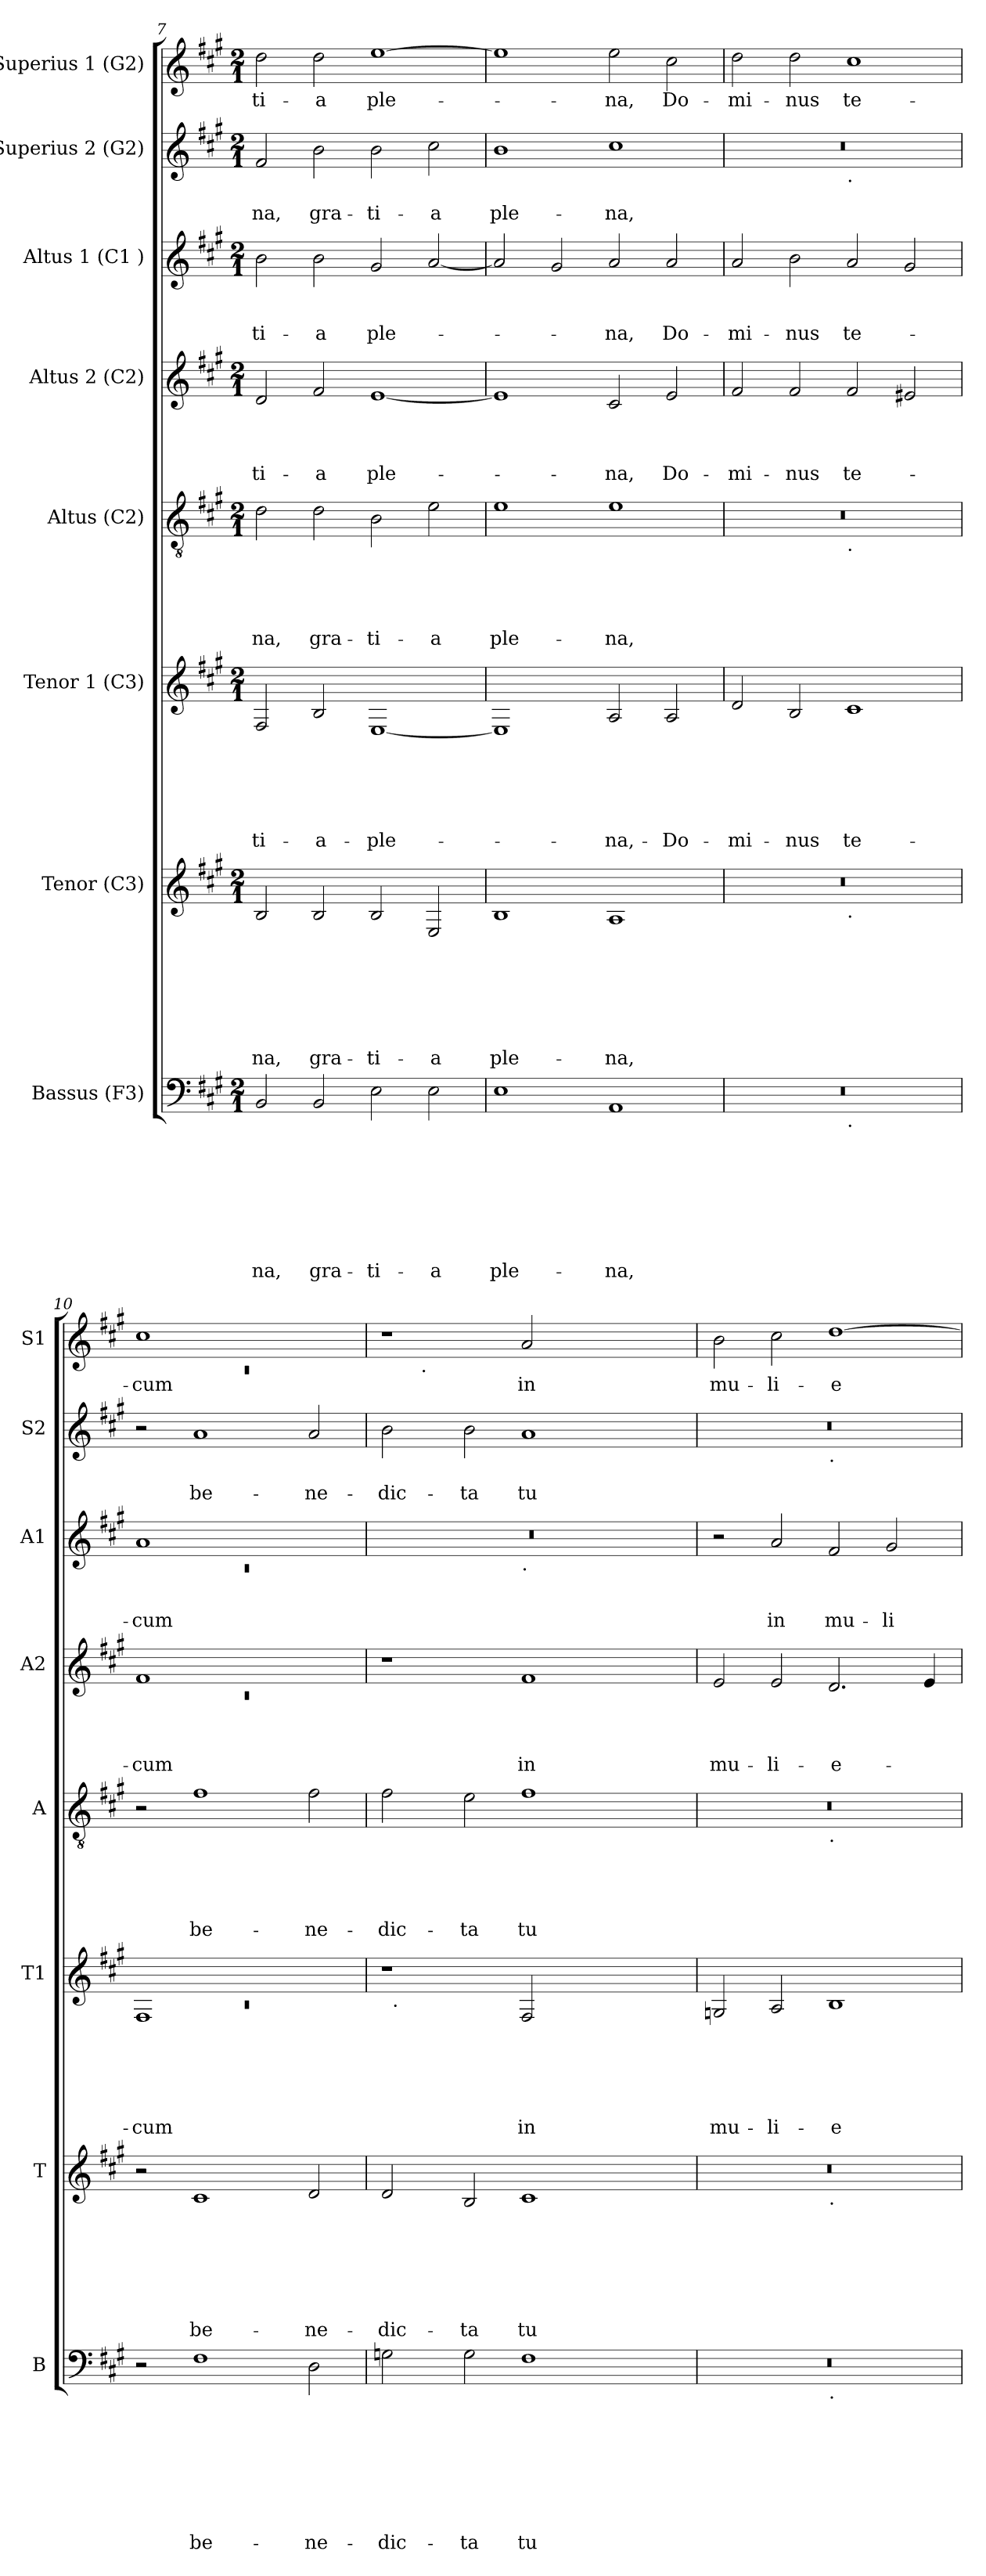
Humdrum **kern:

**kern	**text	**text	**text	**text	**text	**text	**text	**text	**kern	**text	**text	**text	**text	**text	**text	**text	**kern	**text	**text	**text	**text	**text	**text	**kern	**text	**text	**text	**text	**text	**kern	**text	**text	**text	**text	**kern	**text	**text	**text	**kern	**text	**text	**kern	**text
*part8	*part8	*part8	*part8	*part8	*part8	*part8	*part8	*part8	*part7	*part7	*part7	*part7	*part7	*part7	*part7	*part7	*part6	*part6	*part6	*part6	*part6	*part6	*part6	*part5	*part5	*part5	*part5	*part5	*part5	*part4	*part4	*part4	*part4	*part4	*part3	*part3	*part3	*part3	*part2	*part2	*part2	*part1	*part1
*staff8	*staff8	*staff8	*staff8	*staff8	*staff8	*staff8	*staff8	*staff8	*staff7	*staff7	*staff7	*staff7	*staff7	*staff7	*staff7	*staff7	*staff6	*staff6	*staff6	*staff6	*staff6	*staff6	*staff6	*staff5	*staff5	*staff5	*staff5	*staff5	*staff5	*staff4	*staff4	*staff4	*staff4	*staff4	*staff3	*staff3	*staff3	*staff3	*staff2	*staff2	*staff2	*staff1	*staff1
*I"Bassus (F3)	*	*	*	*	*	*	*	*	*I"Tenor (C3)	*	*	*	*	*	*	*	*I"Tenor 1 (C3)	*	*	*	*	*	*	*I"Altus (C2)	*	*	*	*	*	*I"Altus 2 (C2)	*	*	*	*	*I"Altus 1 (C1 )	*	*	*	*I"Superius 2 (G2)	*	*	*I"Superius 1 (G2)	*
*I'B	*	*	*	*	*	*	*	*	*I'T	*	*	*	*	*	*	*	*I'T1	*	*	*	*	*	*	*I'A	*	*	*	*	*	*I'A2	*	*	*	*	*I'A1	*	*	*	*I'S2	*	*	*I'S1	*
*clefF4	*	*	*	*	*	*	*	*	*clefG2	*	*	*	*	*	*	*	*clefG2	*	*	*	*	*	*	*clefGv2	*	*	*	*	*	*clefG2	*	*	*	*	*clefG2	*	*	*	*clefG2	*	*	*clefG2	*
*k[f#c#g#]	*	*	*	*	*	*	*	*	*k[f#c#g#]	*	*	*	*	*	*	*	*k[f#c#g#]	*	*	*	*	*	*	*k[f#c#g#]	*	*	*	*	*	*k[f#c#g#]	*	*	*	*	*k[f#c#g#]	*	*	*	*k[f#c#g#]	*	*	*k[f#c#g#]	*
*A:	*	*	*	*	*	*	*	*	*A:	*	*	*	*	*	*	*	*A:	*	*	*	*	*	*	*A:	*	*	*	*	*	*A:	*	*	*	*	*A:	*	*	*	*A:	*	*	*A:	*
*M2/1	*	*	*	*	*	*	*	*	*M2/1	*	*	*	*	*	*	*	*M2/1	*	*	*	*	*	*	*M2/1	*	*	*	*	*	*M2/1	*	*	*	*	*M2/1	*	*	*	*M2/1	*	*	*M2/1	*
=7	=7	=7	=7	=7	=7	=7	=7	=7	=7	=7	=7	=7	=7	=7	=7	=7	=7	=7	=7	=7	=7	=7	=7	=7	=7	=7	=7	=7	=7	=7	=7	=7	=7	=7	=7	=7	=7	=7	=7	=7	=7	=7	=7
!	!	!	!	!	!	!	!	!LO:LY:b	!	!	!	!	!	!	!	!LO:LY:b	!	!	!	!	!	!	!LO:LY:b	!	!	!	!	!	!LO:LY:b	!	!	!	!	!LO:LY:b	!	!	!	!LO:LY:b	!	!	!LO:LY:b	!	!LO:LY:b
2BB/	.	.	.	.	.	.	.	-na,	2B/	.	.	.	.	.	.	-na,	2F#/	.	.	.	.	.	-ti-	2d\	.	.	.	.	-na,	2d/	.	.	.	-ti-	2b\	.	.	-ti-	2f#/	.	-na,	2dd\	-ti-
!	!	!	!	!	!	!	!	!LO:LY:b	!	!	!	!	!	!	!	!LO:LY:b	!	!	!	!	!	!	!LO:LY:b	!	!	!	!	!	!LO:LY:b	!	!	!	!	!LO:LY:b	!	!	!	!LO:LY:b	!	!	!LO:LY:b	!	!LO:LY:b
2BB/	.	.	.	.	.	.	.	gra-	2B/	.	.	.	.	.	.	gra-	2B/	.	.	.	.	.	-a-	2d\	.	.	.	.	gra-	2f#/	.	.	.	-a	2b\	.	.	-a	2b\	.	gra-	2dd\	-a
!	!	!	!	!	!	!	!	!LO:LY:b	!	!	!	!	!	!	!	!LO:LY:b	!	!	!	!	!	!	!LO:LY:b	!	!	!	!	!	!LO:LY:b	!	!	!	!	!LO:LY:b	!	!	!	!LO:LY:b	!	!	!LO:LY:b	!	!LO:LY:b
2E\	.	.	.	.	.	.	.	-ti-	2B/	.	.	.	.	.	.	-ti-	[<1E	.	.	.	.	.	-ple-	2B\	.	.	.	.	-ti-	[<1e	.	.	.	ple-	2g#/	.	.	ple-	2b\	.	-ti-	[>1ee	ple-
!	!	!	!	!	!	!	!	!LO:LY:b	!	!	!	!	!	!	!	!LO:LY:b	!	!	!	!	!	!	!	!	!	!	!	!	!LO:LY:b	!	!	!	!	!	!	!	!	!	!	!	!LO:LY:b	!	!
2E\	.	.	.	.	.	.	.	-a	2E/	.	.	.	.	.	.	-a	.	.	.	.	.	.	.	2e\	.	.	.	.	-a	.	.	.	.	.	[<2a/	.	.	.	2cc#\	.	-a	.	.
=8	=8	=8	=8	=8	=8	=8	=8	=8	=8	=8	=8	=8	=8	=8	=8	=8	=8	=8	=8	=8	=8	=8	=8	=8	=8	=8	=8	=8	=8	=8	=8	=8	=8	=8	=8	=8	=8	=8	=8	=8	=8	=8	=8
!	!	!	!	!	!	!	!	!LO:LY:b	!	!	!	!	!	!	!	!LO:LY:b	!	!	!	!	!	!	!	!	!	!	!	!	!LO:LY:b	!	!	!	!	!	!	!	!	!	!	!	!LO:LY:b	!	!
1E	.	.	.	.	.	.	.	ple-	1B	.	.	.	.	.	.	ple-	1E]	.	.	.	.	.	.	1e	.	.	.	.	ple-	1e]	.	.	.	.	2a/]	.	.	.	1b	.	ple-	1ee]	.
.	.	.	.	.	.	.	.	.	.	.	.	.	.	.	.	.	.	.	.	.	.	.	.	.	.	.	.	.	.	.	.	.	.	.	2g#/	.	.	.	.	.	.	.	.
!	!	!	!	!	!	!	!	!LO:LY:b	!	!	!	!	!	!	!	!LO:LY:b	!	!	!	!	!	!	!LO:LY:b	!	!	!	!	!	!LO:LY:b	!	!	!	!	!LO:LY:b	!	!	!	!LO:LY:b	!	!	!LO:LY:b	!	!LO:LY:b
1AA	.	.	.	.	.	.	.	-na,	1A	.	.	.	.	.	.	-na,	2A/	.	.	.	.	.	-na,-	1e	.	.	.	.	-na,	2c#/	.	.	.	-na,	2a/	.	.	-na,	1cc#	.	-na,	2ee\	-na,
!	!	!	!	!	!	!	!	!	!	!	!	!	!	!	!	!	!	!	!	!	!	!	!LO:LY:b	!	!	!	!	!	!	!	!	!	!	!LO:LY:b	!	!	!	!LO:LY:b	!	!	!	!	!LO:LY:b
.	.	.	.	.	.	.	.	.	.	.	.	.	.	.	.	.	2A/	.	.	.	.	.	-Do-	.	.	.	.	.	.	2e/	.	.	.	Do-	2a/	.	.	Do-	.	.	.	2cc#\	Do-
=9	=9	=9	=9	=9	=9	=9	=9	=9	=9	=9	=9	=9	=9	=9	=9	=9	=9	=9	=9	=9	=9	=9	=9	=9	=9	=9	=9	=9	=9	=9	=9	=9	=9	=9	=9	=9	=9	=9	=9	=9	=9	=9	=9
!	!	!	!	!	!	!	!	!	!	!	!	!	!	!	!	!	!	!	!	!	!	!	!LO:LY:b	!	!	!	!	!	!	!	!	!	!	!LO:LY:b	!	!	!	!LO:LY:b	!	!	!	!	!LO:LY:b
*^	*	*	*	*	*	*	*	*	*^	*	*	*	*	*	*	*	*	*	*	*	*	*	*	*^	*	*	*	*	*	*	*	*	*	*	*	*	*	*	*^	*	*	*	*
0r	1ryy	.	.	.	.	.	.	.	.	0r	1ryy	.	.	.	.	.	.	.	2d/	.	.	.	.	.	-mi-	0r	1ryy	.	.	.	.	.	2f#/	.	.	.	-mi-	2a/	.	.	-mi-	0r	1ryy	.	.	2dd\	-mi-
!	!	!	!	!	!	!	!	!	!	!	!	!	!	!	!	!	!	!	!	!	!	!	!	!	!LO:LY:b	!	!	!	!	!	!	!	!	!	!	!	!LO:LY:b	!	!	!	!LO:LY:b	!	!	!	!	!	!LO:LY:b
.	.	.	.	.	.	.	.	.	.	.	.	.	.	.	.	.	.	.	2B/	.	.	.	.	.	-nus	.	.	.	.	.	.	.	2f#/	.	.	.	-nus	2b\	.	.	-nus	.	.	.	.	2dd\	-nus
!	!	!	!	!	!	!	!	!	!	!	!	!	!	!	!	!	!	!	!	!	!	!	!	!	!	!	!	!	!	!	!	!	!	!	!	!	!	!	!	!	!	!	!LO:TX:b:t=.	!	!	!	!
!	!	!	!	!	!	!	!	!	!	!	!	!	!	!	!	!	!	!	!	!	!	!	!	!	!	!	!LO:TX:b:t=.	!	!	!	!	!	!	!	!	!	!	!	!	!	!	!	!	!	!	!	!
!	!	!	!	!	!	!	!	!	!	!	!LO:TX:b:t=.	!	!	!	!	!	!	!	!	!	!	!	!	!	!	!	!	!	!	!	!	!	!	!	!	!	!	!	!	!	!	!	!	!	!	!	!
!	!LO:TX:b:t=.	!	!	!	!	!	!	!	!	!	!	!	!	!	!	!	!	!	!	!	!	!	!	!	!	!	!	!	!	!	!	!	!	!	!	!	!	!	!	!	!	!	!	!	!	!	!
!	!	!	!	!	!	!	!	!	!	!	!	!	!	!	!	!	!	!	!	!	!	!	!	!	!LO:LY:b	!	!	!	!	!	!	!	!	!	!	!	!LO:LY:b	!	!	!	!LO:LY:b	!	!	!	!	!	!LO:LY:b
.	1ryy	.	.	.	.	.	.	.	.	.	1ryy	.	.	.	.	.	.	.	1c#	.	.	.	.	.	te-	.	1ryy	.	.	.	.	.	2f#/	.	.	.	te-	2a/	.	.	te-	.	1ryy	.	.	1cc#	te-
.	.	.	.	.	.	.	.	.	.	.	.	.	.	.	.	.	.	.	.	.	.	.	.	.	.	.	.	.	.	.	.	.	2e#X/	.	.	.	.	2g#/	.	.	.	.	.	.	.	.	.
=10	=10	=10	=10	=10	=10	=10	=10	=10	=10	=10	=10	=10	=10	=10	=10	=10	=10	=10	=10	=10	=10	=10	=10	=10	=10	=10	=10	=10	=10	=10	=10	=10	=10	=10	=10	=10	=10	=10	=10	=10	=10	=10	=10	=10	=10	=10	=10
*	*	*	*	*	*	*	*	*	*	*	*	*	*	*	*	*	*	*	*^	*	*	*	*	*	*	*	*	*	*	*	*	*	*^	*	*	*	*	*^	*	*	*	*	*	*	*	*^	*
!	!	!	!	!	!	!	!	!	!	!	!	!	!	!	!	!	!	!	!	!LO:N:vis=1	!	!	!	!	!	!LO:LY:b	!	!	!	!	!	!	!	!	!LO:N:vis=1	!	!	!	!LO:LY:b	!	!LO:N:vis=1	!	!	!LO:LY:b	!	!	!	!	!	!LO:N:vis=1	!LO:LY:b
*v	*v	*	*	*	*	*	*	*	*	*	*	*	*	*	*	*	*	*	*	*	*	*	*	*	*	*	*v	*v	*	*	*	*	*	*	*	*	*	*	*	*	*	*	*	*	*v	*v	*	*	*	*	*
*	*	*	*	*	*	*	*	*	*v	*v	*	*	*	*	*	*	*	*	*	*	*	*	*	*	*	*	*	*	*	*	*	*	*	*	*	*	*	*	*	*	*	*	*	*	*	*	*	*
2r	.	.	.	.	.	.	.	.	2r	.	.	.	.	.	.	.	1F#	0rc	.	.	.	.	.	-cum	2r	.	.	.	.	.	1f#	0rc	.	.	.	-cum	1a	0rc	.	.	-cum	2r	.	.	1cc#	0rc	-cum
!	!	!	!	!	!	!	!	!LO:LY:b	!	!	!	!	!	!	!	!LO:LY:b	!	!	!	!	!	!	!	!	!	!	!	!	!	!LO:LY:b	!	!	!	!	!	!	!	!	!	!	!	!	!	!LO:LY:b	!	!	!
1F#	.	.	.	.	.	.	.	be-	1c#	.	.	.	.	.	.	be-	.	.	.	.	.	.	.	.	1f#	.	.	.	.	be-	.	.	.	.	.	.	.	.	.	.	.	1a	.	be-	.	.	.
.	.	.	.	.	.	.	.	.	.	.	.	.	.	.	.	.	1ryy	.	.	.	.	.	.	.	.	.	.	.	.	.	1ryy	.	.	.	.	.	1ryy	.	.	.	.	.	.	.	1ryy	.	.
!	!	!	!	!	!	!	!	!LO:LY:b	!	!	!	!	!	!	!	!LO:LY:b	!	!	!	!	!	!	!	!	!	!	!	!	!	!LO:LY:b	!	!	!	!	!	!	!	!	!	!	!	!	!	!LO:LY:b	!	!	!
2D\	.	.	.	.	.	.	.	-ne-	2d/	.	.	.	.	.	.	-ne-	.	.	.	.	.	.	.	.	2f#\	.	.	.	.	-ne-	.	.	.	.	.	.	.	.	.	.	.	2a/	.	-ne-	.	.	.
*	*	*	*	*	*	*	*	*	*	*	*	*	*	*	*	*	*	*	*	*	*	*	*	*	*	*	*	*	*	*	*v	*v	*	*	*	*	*	*	*	*	*	*	*	*	*	*	*
!!LO:PB:g=z	!!
=11	=11	=11	=11	=11	=11	=11	=11	=11	=11	=11	=11	=11	=11	=11	=11	=11	=11	=11	=11	=11	=11	=11	=11	=11	=11	=11	=11	=11	=11	=11	=11	=11	=11	=11	=11	=11	=11	=11	=11	=11	=11	=11	=11	=11	=11	=11
!	!	!	!	!	!	!	!	!LO:LY:b	!	!	!	!	!	!	!	!LO:LY:b	!	!	!	!	!	!	!	!	!	!	!	!	!	!LO:LY:b	!	!	!	!	!	!	!	!	!	!	!	!	!LO:LY:b	!	!	!
2Gn\	.	.	.	.	.	.	.	-dic-	2d/	.	.	.	.	.	.	-dic-	1r	32ryy	.	.	.	.	.	.	2f#\	.	.	.	.	-dic-	1r	.	.	.	.	0r	1ryy	.	.	.	2b\	.	-dic-	1r	8.ryy	.
!	!	!	!	!	!	!	!	!	!	!	!	!	!	!	!	!	!	!LO:TX:b:t=.	!	!	!	!	!	!	!	!	!	!	!	!	!	!	!	!	!	!	!	!	!	!	!	!	!	!	!	!
.	.	.	.	.	.	.	.	.	.	.	.	.	.	.	.	.	.	1ryy	.	.	.	.	.	.	.	.	.	.	.	.	.	.	.	.	.	.	.	.	.	.	.	.	.	.	.	.
!	!	!	!	!	!	!	!	!	!	!	!	!	!	!	!	!	!	!	!	!	!	!	!	!	!	!	!	!	!	!	!	!	!	!	!	!	!	!	!	!	!	!	!	!	!LO:TX:b:t=.	!
.	.	.	.	.	.	.	.	.	.	.	.	.	.	.	.	.	.	.	.	.	.	.	.	.	.	.	.	.	.	.	.	.	.	.	.	.	.	.	.	.	.	.	.	.	1ryy	.
!	!	!	!	!	!	!	!	!LO:LY:b	!	!	!	!	!	!	!	!LO:LY:b	!	!	!	!	!	!	!	!	!	!	!	!	!	!LO:LY:b	!	!	!	!	!	!	!	!	!	!	!	!	!LO:LY:b	!	!	!
2G\	.	.	.	.	.	.	.	-ta	2B/	.	.	.	.	.	.	-ta	.	.	.	.	.	.	.	.	2e\	.	.	.	.	-ta	.	.	.	.	.	.	.	.	.	.	2b\	.	-ta	.	.	.
!	!	!	!	!	!	!	!	!	!	!	!	!	!	!	!	!	!	!	!	!	!	!	!	!	!	!	!	!	!	!	!	!	!	!	!	!	!LO:TX:b:t=.	!	!	!	!	!	!	!	!	!
!	!	!	!	!	!	!	!	!LO:LY:b	!	!	!	!	!	!	!	!LO:LY:b	!	!	!	!	!	!	!	!LO:LY:b	!	!	!	!	!	!LO:LY:b	!	!	!	!	!LO:LY:b	!	!	!	!	!	!	!	!LO:LY:b	!	!	!LO:LY:b
1F#	.	.	.	.	.	.	.	tu	1c#	.	.	.	.	.	.	tu	2F#/	.	.	.	.	.	.	in	1f#	.	.	.	.	tu	1f#	.	.	.	in	.	1ryy	.	.	.	1a	.	tu	2a/	.	in
.	.	.	.	.	.	.	.	.	.	.	.	.	.	.	.	.	.	2ryy	.	.	.	.	.	.	.	.	.	.	.	.	.	.	.	.	.	.	.	.	.	.	.	.	.	.	.	.
.	.	.	.	.	.	.	.	.	.	.	.	.	.	.	.	.	.	.	.	.	.	.	.	.	.	.	.	.	.	.	.	.	.	.	.	.	.	.	.	.	.	.	.	.	2ryy	.
.	.	.	.	.	.	.	.	.	.	.	.	.	.	.	.	.	2ryy	.	.	.	.	.	.	.	.	.	.	.	.	.	.	.	.	.	.	.	.	.	.	.	.	.	.	2ryy	.	.
.	.	.	.	.	.	.	.	.	.	.	.	.	.	.	.	.	.	4...ryy	.	.	.	.	.	.	.	.	.	.	.	.	.	.	.	.	.	.	.	.	.	.	.	.	.	.	.	.
.	.	.	.	.	.	.	.	.	.	.	.	.	.	.	.	.	.	.	.	.	.	.	.	.	.	.	.	.	.	.	.	.	.	.	.	.	.	.	.	.	.	.	.	.	4ryy	.
.	.	.	.	.	.	.	.	.	.	.	.	.	.	.	.	.	.	.	.	.	.	.	.	.	.	.	.	.	.	.	.	.	.	.	.	.	.	.	.	.	.	.	.	.	16ryy	.
=12	=12	=12	=12	=12	=12	=12	=12	=12	=12	=12	=12	=12	=12	=12	=12	=12	=12	=12	=12	=12	=12	=12	=12	=12	=12	=12	=12	=12	=12	=12	=12	=12	=12	=12	=12	=12	=12	=12	=12	=12	=12	=12	=12	=12	=12	=12
!	!	!	!	!	!	!	!	!	!	!	!	!	!	!	!	!	!	!	!	!	!	!	!	!LO:LY:b	!	!	!	!	!	!	!	!	!	!	!LO:LY:b	!	!	!	!	!	!	!	!	!	!	!LO:LY:b
*^	*	*	*	*	*	*	*	*	*^	*	*	*	*	*	*	*	*v	*v	*	*	*	*	*	*	*^	*	*	*	*	*	*	*	*	*	*	*v	*v	*	*	*	*^	*	*	*v	*v	*
0r	1ryy	.	.	.	.	.	.	.	.	0r	1ryy	.	.	.	.	.	.	.	2Gn/	.	.	.	.	.	mu-	0r	1ryy	.	.	.	.	.	2e/	.	.	.	mu-	2r	.	.	.	0r	1ryy	.	.	2b\	mu-
!	!	!	!	!	!	!	!	!	!	!	!	!	!	!	!	!	!	!	!	!	!	!	!	!	!LO:LY:b	!	!	!	!	!	!	!	!	!	!	!	!LO:LY:b	!	!	!	!LO:LY:b	!	!	!	!	!	!LO:LY:b
.	.	.	.	.	.	.	.	.	.	.	.	.	.	.	.	.	.	.	2A/	.	.	.	.	.	-li-	.	.	.	.	.	.	.	2e/	.	.	.	-li-	2a/	.	.	in	.	.	.	.	2cc#\	-li-
!	!	!	!	!	!	!	!	!	!	!	!	!	!	!	!	!	!	!	!	!	!	!	!	!	!	!	!	!	!	!	!	!	!	!	!	!	!	!	!	!	!	!	!LO:TX:b:t=.	!	!	!	!
!	!	!	!	!	!	!	!	!	!	!	!	!	!	!	!	!	!	!	!	!	!	!	!	!	!	!	!LO:TX:b:t=.	!	!	!	!	!	!	!	!	!	!	!	!	!	!	!	!	!	!	!	!
!	!	!	!	!	!	!	!	!	!	!	!LO:TX:b:t=.	!	!	!	!	!	!	!	!	!	!	!	!	!	!	!	!	!	!	!	!	!	!	!	!	!	!	!	!	!	!	!	!	!	!	!	!
!	!LO:TX:b:t=.	!	!	!	!	!	!	!	!	!	!	!	!	!	!	!	!	!	!	!	!	!	!	!	!	!	!	!	!	!	!	!	!	!	!	!	!	!	!	!	!	!	!	!	!	!	!
!	!	!	!	!	!	!	!	!	!	!	!	!	!	!	!	!	!	!	!	!	!	!	!	!	!LO:LY:b:rj	!	!	!	!	!	!	!	!	!	!	!	!LO:LY:b:rj	!	!	!	!LO:LY:b	!	!	!	!	!	!LO:LY:b:rj
.	1ryy	.	.	.	.	.	.	.	.	.	1ryy	.	.	.	.	.	.	.	1B	.	.	.	.	.	-e-	.	1ryy	.	.	.	.	.	2.d/	.	.	.	-e-	2f#/	.	.	mu-	.	1ryy	.	.	[>1dd	-e-
!	!	!	!	!	!	!	!	!	!	!	!	!	!	!	!	!	!	!	!	!	!	!	!	!	!	!	!	!	!	!	!	!	!	!	!	!	!	!	!	!	!LO:LY:b	!	!	!	!	!	!
.	.	.	.	.	.	.	.	.	.	.	.	.	.	.	.	.	.	.	.	.	.	.	.	.	.	.	.	.	.	.	.	.	.	.	.	.	.	2g#/	.	.	-li-	.	.	.	.	.	.
.	.	.	.	.	.	.	.	.	.	.	.	.	.	.	.	.	.	.	.	.	.	.	.	.	.	.	.	.	.	.	.	.	4e/	.	.	.	.	.	.	.	.	.	.	.	.	.	.
*v	*v	*	*	*	*	*	*	*	*	*	*	*	*	*	*	*	*	*	*	*	*	*	*	*	*	*v	*v	*	*	*	*	*	*	*	*	*	*	*	*	*	*	*v	*v	*	*	*	*
*	*	*	*	*	*	*	*	*	*v	*v	*	*	*	*	*	*	*	*	*	*	*	*	*	*	*	*	*	*	*	*	*	*	*	*	*	*	*	*	*	*	*	*	*	*
=	=	=	=	=	=	=	=	=	=	=	=	=	=	=	=	=	=	=	=	=	=	=	=	=	=	=	=	=	=	=	=	=	=	=	=	=	=	=	=	=	=	=	=
*-	*-	*-	*-	*-	*-	*-	*-	*-	*-	*-	*-	*-	*-	*-	*-	*-	*-	*-	*-	*-	*-	*-	*-	*-	*-	*-	*-	*-	*-	*-	*-	*-	*-	*-	*-	*-	*-	*-	*-	*-	*-	*-	*-
